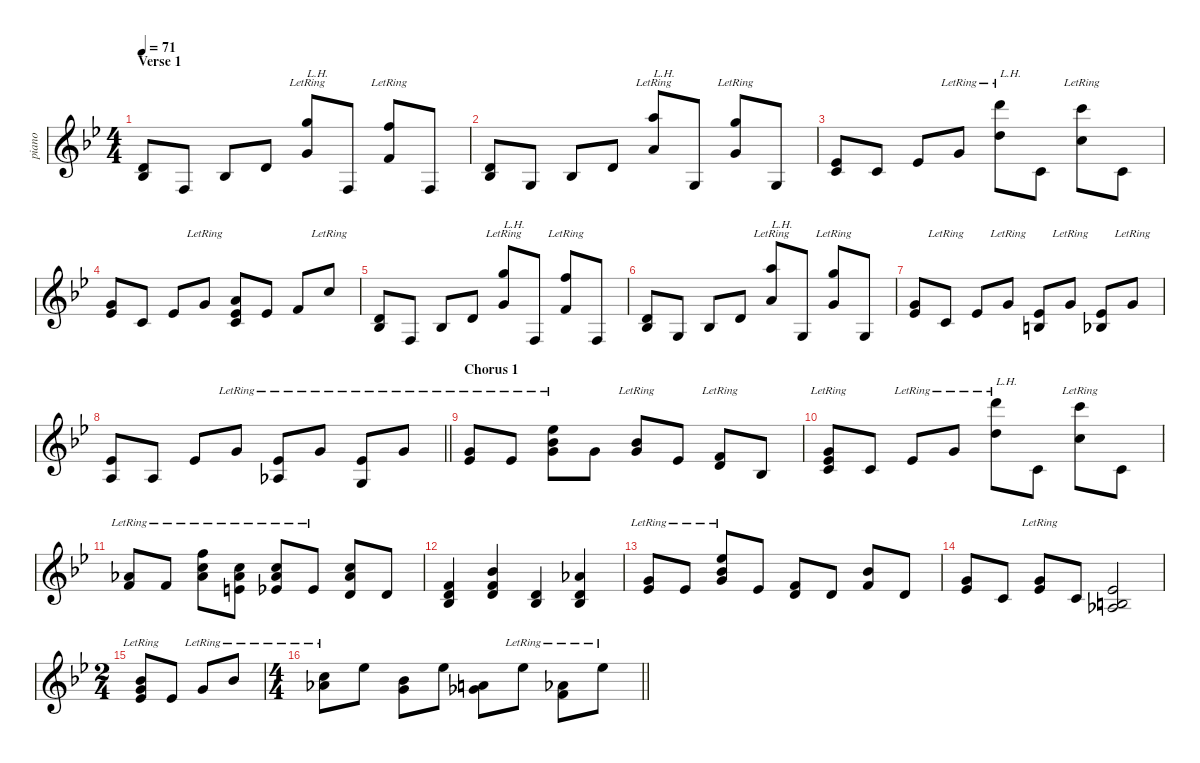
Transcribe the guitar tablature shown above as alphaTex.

\defaultSystemsLayout 8
\hideDynamics
\bracketExtendMode nobrackets
\otherSystemsTrackNameOrientation horizontal
\track ("Piano (RH)-hid" "piano") {instrument acousticgrandpiano}
\staff {score}
\tuning (F4 C4 F3 C3 F2 C2)
\ts (4 4)
\section ("" "Verse 1")
\tempo 71
\clef g2
\ks gminor
(2.2{acc forcenatural} 5.3{acc b}).8{dy f} 5.4{acc forcenatural}.8 5.3{acc b}.8 9.3{acc forcenatural}.8 (14.1{lr acc forcenatural} 14.3{lr acc forcenatural}).8{txt "L.H."} 0.3{acc forcenatural}.8 (17.2{lr acc forcenatural} 0.1{lr acc forcenatural}).8 0.3{acc forcenatural}.8 |
(2.2{acc forcenatural} 5.3{acc b}).8 2.3{acc forcenatural}.8 5.3{acc b}.8 9.3{acc forcenatural}.8 (16.1{lr acc forcenatural} 16.3{lr acc forcenatural}).8{txt "L.H."} 14.5{acc forcenatural}.8 (14.1{lr acc forcenatural} 14.3{lr acc forcenatural}).8 14.5{acc forcenatural}.8 |
(0.2{acc forcenatural} 10.3{acc b}).8 0.2{acc forcenatural}.8 3.2{acc b}.8 7.2{lr acc forcenatural}.8 (21.1{lr acc forcenatural} 21.3{acc forcenatural}).8{txt "L.H."} 0.2{acc forcenatural}.8 (19.1{lr acc forcenatural} 19.3{acc forcenatural}).8 0.2{acc forcenatural}.8 |
(2.1{acc forcenatural} 3.2{acc b}).8 0.2{acc forcenatural}.8 3.2{acc b}.8 2.1{lr acc forcenatural}.8 (7.3{acc forcenatural} 4.1{acc forcenatural} 3.2{acc b}).8 3.2{acc b}.8 5.2{acc forcenatural}.8 7.1{lr acc forcenatural}.8 |
(9.3{acc forcenatural} 10.4{acc b}).8 5.4{acc forcenatural}.8 5.3{acc b}.8 9.3{acc forcenatural}.8 (14.1{lr acc forcenatural} 14.3{acc forcenatural}).8{txt "L.H."} 0.3{acc forcenatural}.8 (17.2{lr acc forcenatural} 0.1{acc forcenatural}).8 0.3{acc forcenatural}.8 |
(2.2{acc forcenatural} 5.3{acc b}).8 2.3{acc forcenatural}.8 5.3{acc b}.8 9.3{acc forcenatural}.8 (16.1{lr acc forcenatural} 16.3{acc forcenatural}).8{txt "L.H."} 14.5{acc forcenatural}.8 (14.1{lr acc forcenatural} 14.3{acc forcenatural}).8 2.3{acc forcenatural}.8 |
(2.1{acc forcenatural} 3.2{acc b}).8 0.2{lr acc forcenatural}.8 3.2{acc b}.8 2.1{lr acc forcenatural}.8 (3.2{acc b} 6.3{acc forcenatural}).8 2.1{lr acc forcenatural}.8 (3.2{acc b} 5.3{acc b}).8 2.1{lr acc forcenatural}.8 |
\barLineRight lightlight
(3.2{acc b} 4.3{acc forcenatural}).8 4.3{acc forcenatural}.8 3.2{acc b}.8 2.1{lr acc forcenatural}.8 (3.2{lr acc b} 3.3{acc b}).8 2.1{lr acc forcenatural}.8 (3.2{lr acc b} 2.3{acc forcenatural}).8 2.1{lr acc forcenatural}.8 |
\section ("" "Chorus 1")
(2.1{acc forcenatural} 3.2{lr acc b}).8 3.2{lr acc b}.8 (10.1{lr acc b} 10.2{lr acc b} 14.3{acc forcenatural}).8 14.3{acc forcenatural}.8 (10.2{lr acc b} 14.3{acc forcenatural}).8 10.3{acc b}.8 (0.1{acc forcenatural} 9.3{lr acc forcenatural}).8 10.4{acc b}.8 |
(0.2{acc forcenatural} 14.3{lr acc forcenatural} 15.4{lr acc b}).8 0.2{acc forcenatural}.8 3.2{lr acc b}.8 2.1{lr acc forcenatural}.8 (21.1{lr acc forcenatural} 21.3{acc forcenatural}).8{txt "L.H."} 0.2{acc forcenatural}.8 (19.1{lr acc forcenatural} 19.3{acc forcenatural}).8 0.2{acc forcenatural}.8 |
(8.2{acc b} 0.1{lr acc forcenatural}).8 0.1{lr acc forcenatural}.8 (12.1{acc forcenatural} 12.2{lr acc forcenatural} 15.3{lr acc b}).8 (12.2{lr acc forcenatural} 15.3{acc b} 16.4{acc forcenatural}).8 (12.2{lr acc forcenatural} 15.3{acc b} 15.4{lr acc b}).8 15.4{lr acc b}.8 (7.1{acc forcenatural} 8.2{acc b} 9.3{acc forcenatural}).8 9.3{acc forcenatural}.8 |
(0.1{acc forcenatural} 9.3{acc forcenatural} 10.4{acc b}).4 (0.1{acc forcenatural} 10.2{acc b} 9.3{acc forcenatural}).4 (9.3{acc forcenatural} 10.4{acc b}).4 (8.2{acc b} 9.3{acc forcenatural} 10.4{acc b}).4 |
(14.3{acc forcenatural} 15.4{lr acc b}).8 15.4{lr acc b}.8 (10.1{lr acc b} 10.2{lr acc b} 14.3{acc forcenatural}).8 3.2{acc b}.8 (0.1{acc forcenatural} 2.2{acc forcenatural}).8 2.2{acc forcenatural}.8 (5.2{acc forcenatural} 5.1{acc b}).8 2.2{acc forcenatural}.8 |
(2.1{acc forcenatural} 3.2{acc b}).8 0.2{acc forcenatural}.8 (2.1{lr acc forcenatural} 3.2{acc b}).8 0.2{acc forcenatural}.8 (3.2{acc b} 11.4{acc forcenatural} 3.3{acc b}).2 |
\ts (2 4)
(17.3{acc b} 2.1{lr acc forcenatural} 3.2{acc b}).8{bd 146} 3.2{acc b}.8 2.1{lr acc forcenatural}.8 5.1{lr acc b}.8 |
\ts (4 4)
\barLineRight lightlight
(7.1{acc forcenatural} 8.2{lr acc b}).8 10.1{acc b}.8 (5.1{acc b} 7.2{acc forcenatural}).8 10.1{acc b}.8 (9.2{acc forcenatural} 13.3{acc b}).8 10.1{lr acc b}.8 (0.1{acc forcenatural} 8.2{lr acc b}).8 10.1{lr acc b}.8
